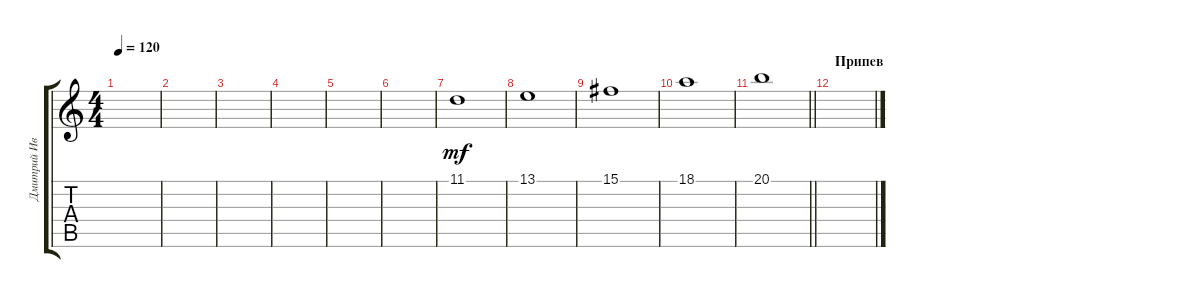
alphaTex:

\track ("Дмитрий Иванов        (Синтезатор)" "Дмитрий Ив") {instrument taikodrum}
\staff {score tabs}
\tuning (Eb4 Bb3 Gb3 Db3 Ab2 Eb2) {hide}
\ts (4 4)
\tempo 120
\clef g2
\ks c
|
|
|
|
|
|
11.1.1{dy mf} |
13.1.1 |
15.1.1 |
18.1.1 |
\barLineRight lightlight
20.1.1 |
\section ("" "Припев")
